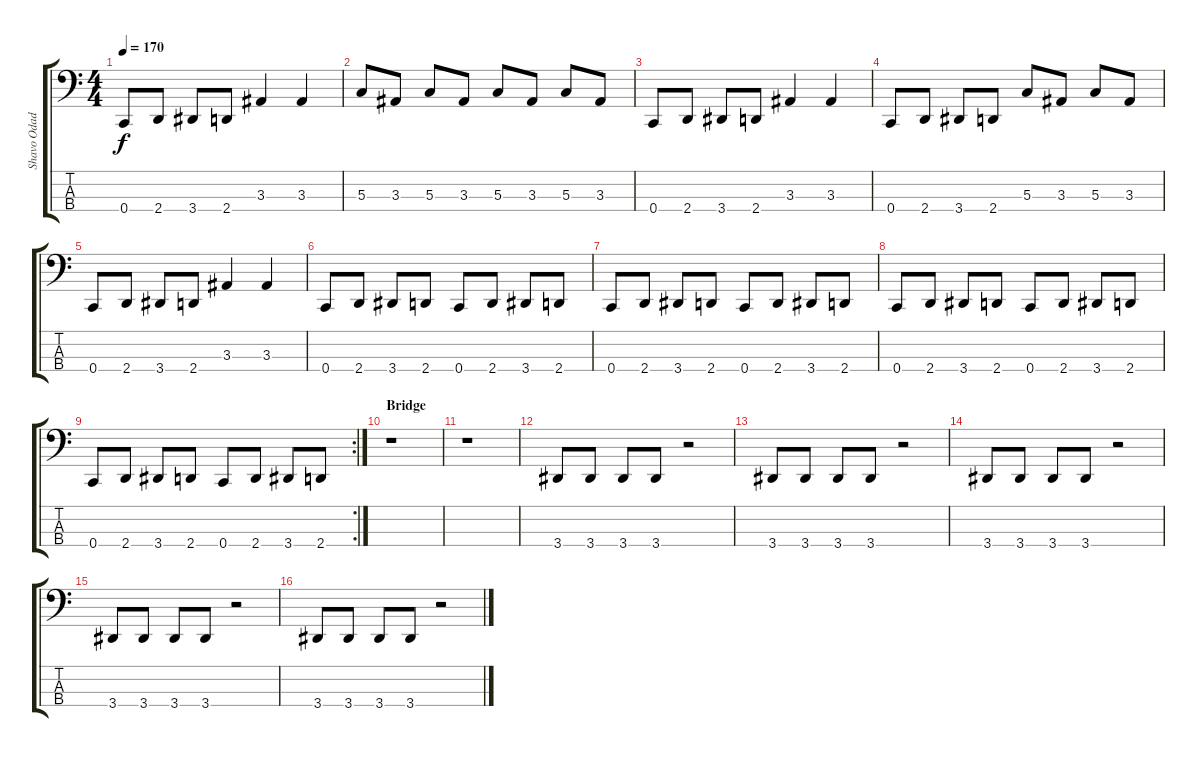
\track ("Shavo Odadjian" "Shavo Odad") {instrument electricbassfinger}
\staff {score tabs}
\tuning (F2 C2 G1 C1) {hide}
\ts (4 4)
\tempo 170
\clef f4
\ks c
0.4.8{dy f} 2.4.8 3.4.8 2.4.8 3.3.4 3.3.4 |
5.3.8 3.3.8 5.3.8 3.3.8 5.3.8 3.3.8 5.3.8 3.3.8 |
0.4.8 2.4.8 3.4.8 2.4.8 3.3.4 3.3.4 |
0.4.8 2.4.8 3.4.8 2.4.8 5.3.8 3.3.8 5.3.8 3.3.8 |
0.4.8 2.4.8 3.4.8 2.4.8 3.3.4 3.3.4 |
0.4.8 2.4.8 3.4.8 2.4.8 0.4.8 2.4.8 3.4.8 2.4.8 |
0.4.8 2.4.8 3.4.8 2.4.8 0.4.8 2.4.8 3.4.8 2.4.8 |
0.4.8 2.4.8 3.4.8 2.4.8 0.4.8 2.4.8 3.4.8 2.4.8 |
\rc 2
0.4.8 2.4.8 3.4.8 2.4.8 0.4.8 2.4.8 3.4.8 2.4.8 |
\section ("" "Bridge")
r.1 |
r.1 |
3.4.8 3.4.8 3.4.8 3.4.8 r.2 |
3.4.8 3.4.8 3.4.8 3.4.8 r.2 |
3.4.8 3.4.8 3.4.8 3.4.8 r.2 |
3.4.8 3.4.8 3.4.8 3.4.8 r.2 |
3.4.8 3.4.8 3.4.8 3.4.8 r.2
